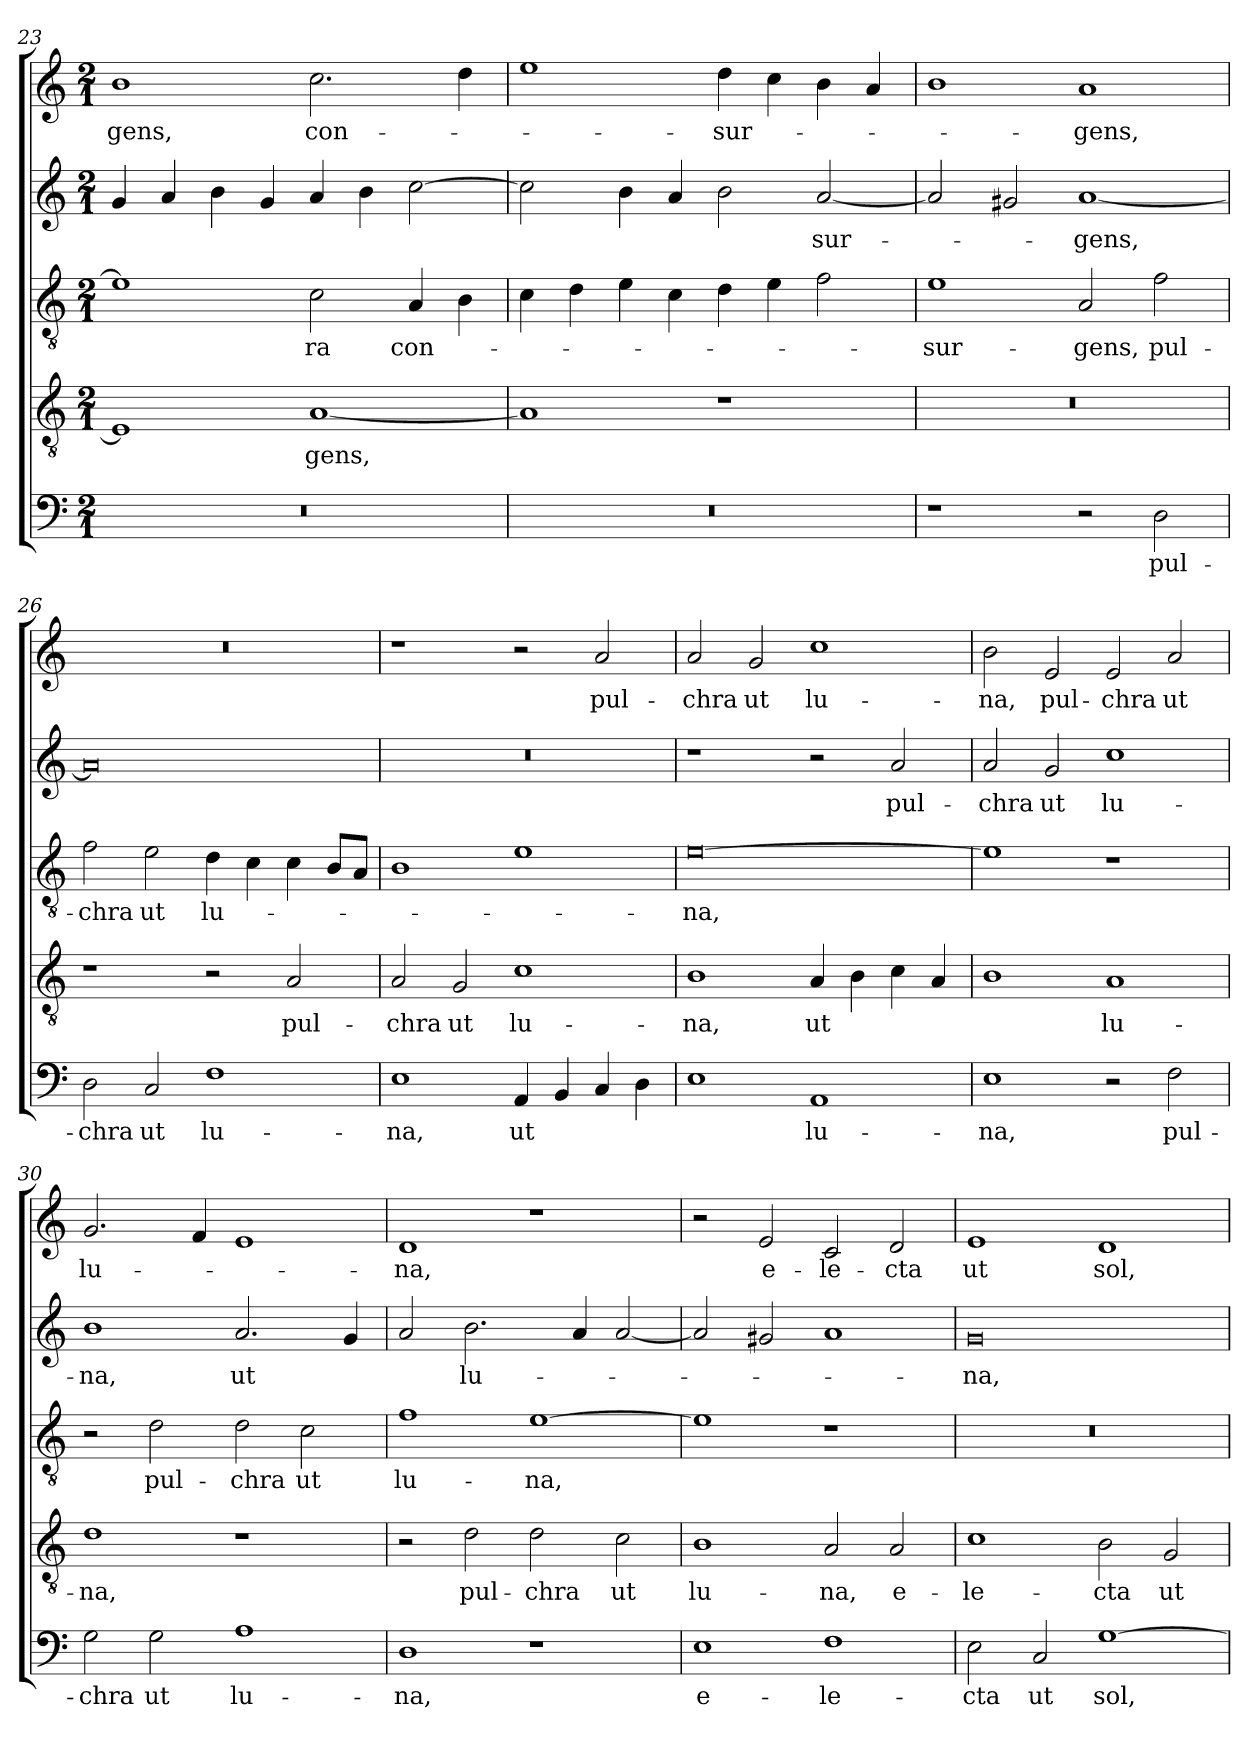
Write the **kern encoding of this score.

**kern	**text	**kern	**text	**kern	**text	**kern	**text	**kern	**text
*part5	*part5	*part4	*part4	*part3	*part3	*part2	*part2	*part1	*part1
*staff5	*staff5	*staff4	*staff4	*staff3	*staff3	*staff2	*staff2	*staff1	*staff1
*clefF4	*	*clefGv2	*	*clefGv2	*	*clefG2	*	*clefG2	*
*k[]	*	*k[]	*	*k[]	*	*k[]	*	*k[]	*
*C:	*	*C:	*	*C:	*	*C:	*	*C:	*
*M2/1	*	*M2/1	*	*M2/1	*	*M2/1	*	*M2/1	*
=23	=23	=23	=23	=23	=23	=23	=23	=23	=23
!	!	!	!	!	!	!	!	!	!LO:LY:b
0r	.	1E]	.	1e]	.	4g/	.	1b	-gens,
.	.	.	.	.	.	4a/	.	.	.
.	.	.	.	.	.	4b\	.	.	.
.	.	.	.	.	.	4g/	.	.	.
!	!	!	!LO:LY:b	!	!LO:LY:b	!	!	!	!LO:LY:b
.	.	[1A	-gens,	2c\	-ra	4a/	.	2.cc\	con-
.	.	.	.	.	.	4b\	.	.	.
!	!	!	!	!	!LO:LY:b	!	!	!	!
.	.	.	.	4A/	con-	[2cc\	.	.	.
.	.	.	.	4B\	.	.	.	4dd\	.
=24	=24	=24	=24	=24	=24	=24	=24	=24	=24
0r	.	1A]	.	4c\	.	2cc\]	.	1ee	.
.	.	.	.	4d\	.	.	.	.	.
.	.	.	.	4e\	.	4b\	.	.	.
.	.	.	.	4c\	.	4a/	.	.	.
!	!	!	!	!	!	!	!	!	!LO:LY:b
.	.	1r	.	4d\	.	2b\	.	4dd\	-sur-
.	.	.	.	4e\	.	.	.	4cc\	.
!	!	!	!	!	!	!	!LO:LY:b	!	!
.	.	.	.	2f\	.	[2a/	-sur-	4b\	.
.	.	.	.	.	.	.	.	4a/	.
!!LO:PB:g=z
=25	=25	=25	=25	=25	=25	=25	=25	=25	=25
!	!	!	!	!	!LO:LY:b	!	!	!	!
1r	.	0r	.	1e	-sur-	2a/]	.	1b	.
.	.	.	.	.	.	2g#X/	.	.	.
!	!	!	!	!	!LO:LY:b	!	!LO:LY:b	!	!LO:LY:b
2r	.	.	.	2A/	-gens,	[1a	-gens,	1a	-gens,
!	!LO:LY:b	!	!	!	!LO:LY:b	!	!	!	!
2D\	pul-	.	.	2f\	pul-	.	.	.	.
=26	=26	=26	=26	=26	=26	=26	=26	=26	=26
!	!LO:LY:b	!	!	!	!LO:LY:b	!	!	!	!
2D\	-chra	1r	.	2f\	-chra	0a]	.	0r	.
!	!LO:LY:b	!	!	!	!LO:LY:b	!	!	!	!
2C/	ut	.	.	2e\	ut	.	.	.	.
!	!LO:LY:b	!	!	!	!LO:LY:b	!	!	!	!
1F	lu-	2r	.	4d\	lu-	.	.	.	.
.	.	.	.	4c\	.	.	.	.	.
!	!	!	!LO:LY:b	!	!	!	!	!	!
.	.	2A/	pul-	4c\	.	.	.	.	.
.	.	.	.	8B/L	.	.	.	.	.
.	.	.	.	8A/J	.	.	.	.	.
=27	=27	=27	=27	=27	=27	=27	=27	=27	=27
!	!LO:LY:b	!	!LO:LY:b	!	!	!	!	!	!
1E	-na,	2A/	-chra	1B	.	0r	.	1r	.
!	!	!	!LO:LY:b	!	!	!	!	!	!
.	.	2G/	ut	.	.	.	.	.	.
!	!LO:LY:b	!	!LO:LY:b	!	!	!	!	!	!
4AA/	ut	1c	lu-	1e	.	.	.	2r	.
4BB/	.	.	.	.	.	.	.	.	.
!	!	!	!	!	!	!	!	!	!LO:LY:b
4C/	.	.	.	.	.	.	.	2a/	pul-
4D\	.	.	.	.	.	.	.	.	.
=28	=28	=28	=28	=28	=28	=28	=28	=28	=28
!	!	!	!LO:LY:b	!	!LO:LY:b	!	!	!	!LO:LY:b
1E	.	1B	-na,	[0e	-na,	1r	.	2a/	-chra
!	!	!	!	!	!	!	!	!	!LO:LY:b
.	.	.	.	.	.	.	.	2g/	ut
!	!LO:LY:b	!	!LO:LY:b	!	!	!	!	!	!LO:LY:b
1AA	lu-	4A/	ut	.	.	2r	.	1cc	lu-
.	.	4B\	.	.	.	.	.	.	.
!	!	!	!	!	!	!	!LO:LY:b	!	!
.	.	4c\	.	.	.	2a/	pul-	.	.
.	.	4A/	.	.	.	.	.	.	.
=29	=29	=29	=29	=29	=29	=29	=29	=29	=29
!	!LO:LY:b	!	!	!	!	!	!LO:LY:b	!	!LO:LY:b
1E	-na,	1B	.	1e]	.	2a/	-chra	2b\	-na,
!	!	!	!	!	!	!	!LO:LY:b	!	!LO:LY:b
.	.	.	.	.	.	2g/	ut	2e/	pul-
!	!	!	!LO:LY:b	!	!	!	!LO:LY:b	!	!LO:LY:b
2r	.	1A	lu-	1r	.	1cc	lu-	2e/	-chra
!	!LO:LY:b	!	!	!	!	!	!	!	!LO:LY:b
2F\	pul-	.	.	.	.	.	.	2a/	ut
=30	=30	=30	=30	=30	=30	=30	=30	=30	=30
!	!LO:LY:b	!	!LO:LY:b	!	!	!	!LO:LY:b	!	!LO:LY:b
2G\	-chra	1d	-na,	2r	.	1b	-na,	2.g/	lu-
!	!LO:LY:b	!	!	!	!LO:LY:b	!	!	!	!
2G\	ut	.	.	2d\	pul-	.	.	.	.
.	.	.	.	.	.	.	.	4f/	.
!	!LO:LY:b	!	!	!	!LO:LY:b	!	!LO:LY:b	!	!
1A	lu-	1r	.	2d\	-chra	2.a/	ut	1e	.
!	!	!	!	!	!LO:LY:b	!	!	!	!
.	.	.	.	2c\	ut	.	.	.	.
.	.	.	.	.	.	4g/	.	.	.
!!LO:LB:g=z
=31	=31	=31	=31	=31	=31	=31	=31	=31	=31
!	!LO:LY:b	!	!	!	!LO:LY:b	!	!	!	!LO:LY:b
1D	-na,	2r	.	1f	lu-	2a/	.	1d	-na,
!	!	!	!LO:LY:b	!	!	!	!LO:LY:b	!	!
.	.	2d\	pul-	.	.	2.b\	lu-	.	.
!	!	!	!LO:LY:b	!	!LO:LY:b	!	!	!	!
1r	.	2d\	-chra	[1e	-na,	.	.	1r	.
.	.	.	.	.	.	4a/	.	.	.
!	!	!	!LO:LY:b	!	!	!	!	!	!
.	.	2c\	ut	.	.	[2a/	.	.	.
=32	=32	=32	=32	=32	=32	=32	=32	=32	=32
!	!LO:LY:b	!	!LO:LY:b	!	!	!	!	!	!
1E	e-	1B	lu-	1e]	.	2a/]	.	2r	.
!	!	!	!	!	!	!	!	!	!LO:LY:b
.	.	.	.	.	.	2g#X/	.	2e/	e-
!	!LO:LY:b	!	!LO:LY:b	!	!	!	!	!	!LO:LY:b
1F	-le-	2A/	-na,	1r	.	1a	.	2c/	-le-
!	!	!	!LO:LY:b	!	!	!	!	!	!LO:LY:b
.	.	2A/	e-	.	.	.	.	2d/	-cta
=33	=33	=33	=33	=33	=33	=33	=33	=33	=33
!	!LO:LY:b	!	!LO:LY:b	!	!	!	!LO:LY:b	!	!LO:LY:b
2E\	-cta	1c	-le-	0r	.	0g	-na,	1e	ut
!	!LO:LY:b	!	!	!	!	!	!	!	!
2C/	ut	.	.	.	.	.	.	.	.
!	!LO:LY:b	!	!LO:LY:b	!	!	!	!	!	!LO:LY:b
[1G	sol,	2B\	-cta	.	.	.	.	1d	sol,
!	!	!	!LO:LY:b	!	!	!	!	!	!
.	.	2G/	ut	.	.	.	.	.	.
=	=	=	=	=	=	=	=	=	=
*-	*-	*-	*-	*-	*-	*-	*-	*-	*-
